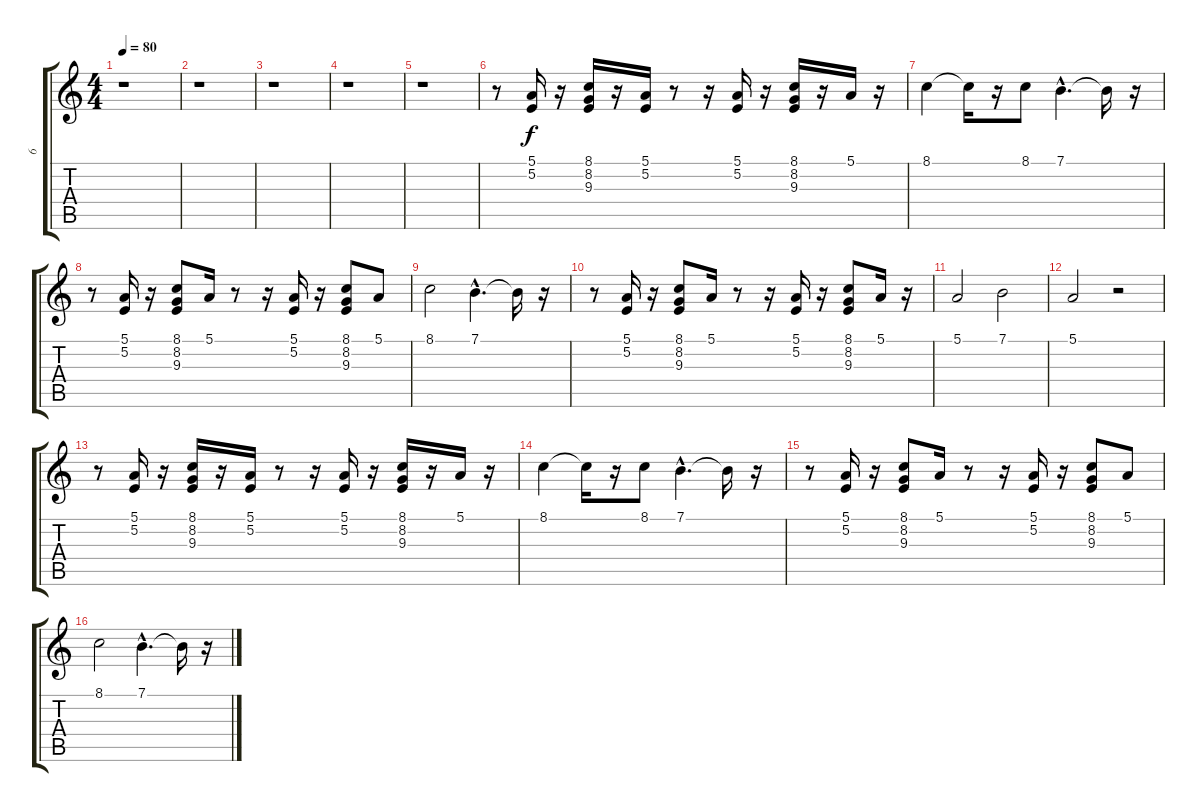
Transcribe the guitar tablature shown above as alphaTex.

\track ("6" "6") {instrument voiceoohs}
\staff {score tabs}
\tuning (E4 B3 G3 D3 A2 E2) {hide}
\ts (4 4)
\tempo 80
\clef g2
\ks c
r.1{dy f} |
r.1 |
r.1 |
r.1 |
r.1 |
r.8 (5.1 5.2).16 r.16 (8.1 8.2 9.3).16 r.16 (5.1 5.2).16 r.8 r.16 (5.1 5.2).16 r.16 (8.1 8.2 9.3).16 r.16 5.1.16 r.16 |
8.1.4 8.1{t}.16 r.16 8.1.8 7.1{hac}.4{d} 7.1{t}.16 r.16 |
r.8 (5.1 5.2).16 r.16 (8.1 8.2 9.3).8 5.1.16 r.8 r.16 (5.1 5.2).16 r.16 (8.1 8.2 9.3).8 5.1.8 |
8.1.2 7.1{hac}.4{d} 7.1{t}.16 r.16 |
r.8 (5.1 5.2).16 r.16 (8.1 8.2 9.3).8 5.1.16 r.8 r.16 (5.1 5.2).16 r.16 (8.1 8.2 9.3).8 5.1.16 r.16 |
5.1.2 7.1.2 |
5.1.2 r.2 |
r.8 (5.1 5.2).16 r.16 (8.1 8.2 9.3).16 r.16 (5.1 5.2).16 r.8 r.16 (5.1 5.2).16 r.16 (8.1 8.2 9.3).16 r.16 5.1.16 r.16 |
8.1.4 8.1{t}.16 r.16 8.1.8 7.1{hac}.4{d} 7.1{t}.16 r.16 |
r.8 (5.1 5.2).16 r.16 (8.1 8.2 9.3).8 5.1.16 r.8 r.16 (5.1 5.2).16 r.16 (8.1 8.2 9.3).8 5.1.8 |
8.1.2 7.1{hac}.4{d} 7.1{t}.16 r.16
